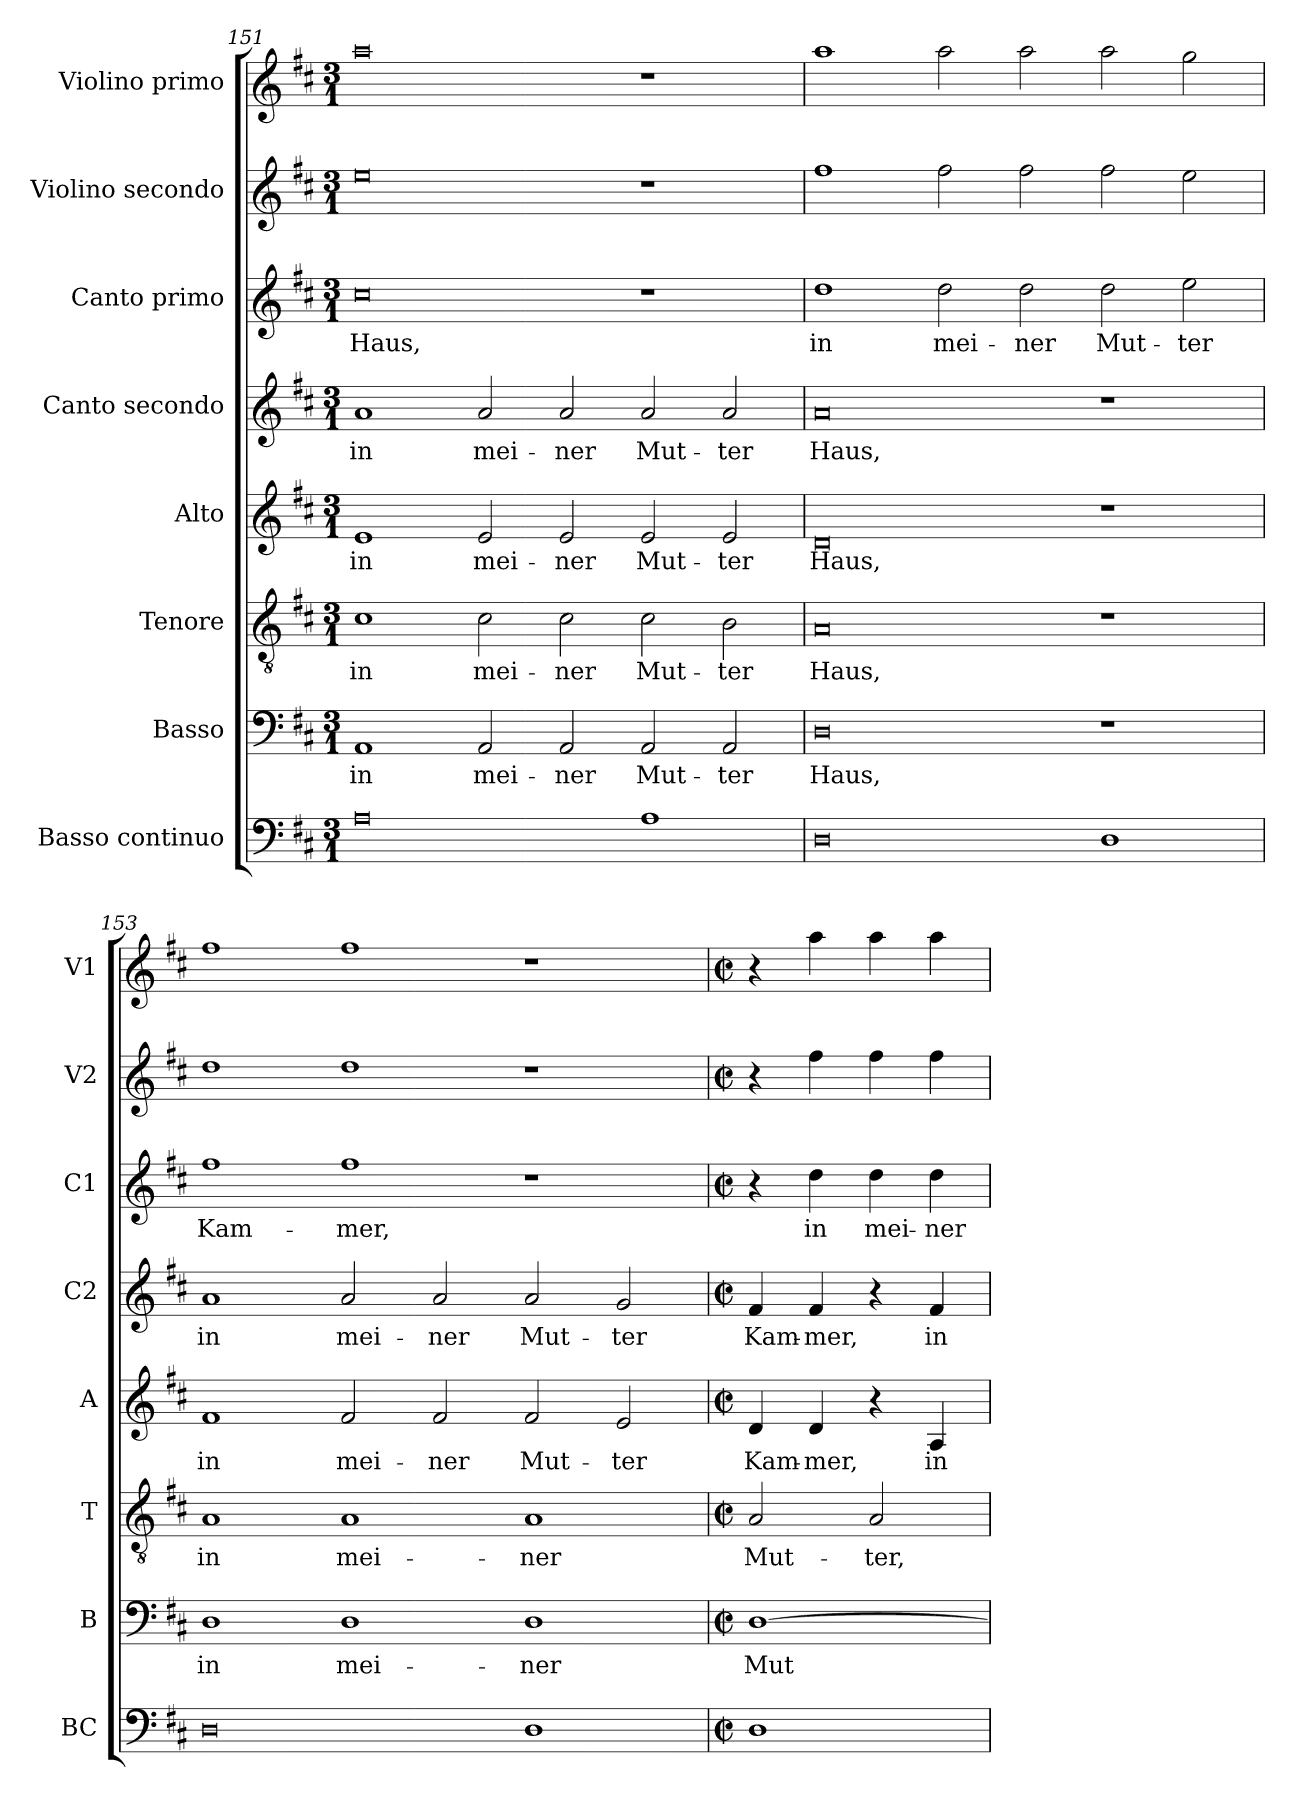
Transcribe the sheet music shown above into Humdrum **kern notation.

**kern	**kern	**text	**kern	**text	**kern	**text	**kern	**text	**kern	**text	**kern	**kern
*part8	*part7	*part7	*part6	*part6	*part5	*part5	*part4	*part4	*part3	*part3	*part2	*part1
*staff8	*staff7	*staff7	*staff6	*staff6	*staff5	*staff5	*staff4	*staff4	*staff3	*staff3	*staff2	*staff1
*I"Basso continuo	*I"Basso	*	*I"Tenore	*	*I"Alto	*	*I"Canto secondo	*	*I"Canto primo	*	*I"Violino secondo	*I"Violino primo
*I'BC	*I'B	*	*I'T	*	*I'A	*	*I'C2	*	*I'C1	*	*I'V2	*I'V1
*clefF4	*clefF4	*	*clefGv2	*	*clefG2	*	*clefG2	*	*clefG2	*	*clefG2	*clefG2
*k[f#c#]	*k[f#c#]	*	*k[f#c#]	*	*k[f#c#]	*	*k[f#c#]	*	*k[f#c#]	*	*k[f#c#]	*k[f#c#]
*D:	*D:	*	*D:	*	*D:	*	*D:	*	*D:	*	*D:	*D:
*M3/1	*M3/1	*	*M3/1	*	*M3/1	*	*M3/1	*	*M3/1	*	*M3/1	*M3/1
=151	=151	=151	=151	=151	=151	=151	=151	=151	=151	=151	=151	=151
!	!	!LO:LY:b	!	!LO:LY:b	!	!LO:LY:b	!	!LO:LY:b	!	!LO:LY:b	!	!
0A	1AA	in	1c#	in	1e	in	1a	in	0cc#	Haus,	0ee	0aa
!	!	!LO:LY:b	!	!LO:LY:b	!	!LO:LY:b	!	!LO:LY:b	!	!	!	!
.	2AA/	mei-	2c#\	mei-	2e/	mei-	2a/	mei-	.	.	.	.
!	!	!LO:LY:b	!	!LO:LY:b	!	!LO:LY:b	!	!LO:LY:b	!	!	!	!
.	2AA/	-ner	2c#\	-ner	2e/	-ner	2a/	-ner	.	.	.	.
!	!	!LO:LY:b	!	!LO:LY:b	!	!LO:LY:b	!	!LO:LY:b	!	!	!	!
1A	2AA/	Mut-	2c#\	Mut-	2e/	Mut-	2a/	Mut-	1r	.	1r	1r
!	!	!LO:LY:b	!	!LO:LY:b	!	!LO:LY:b	!	!LO:LY:b	!	!	!	!
.	2AA/	-ter	2B\	-ter	2e/	-ter	2a/	-ter	.	.	.	.
=152	=152	=152	=152	=152	=152	=152	=152	=152	=152	=152	=152	=152
!	!	!LO:LY:b	!	!LO:LY:b	!	!LO:LY:b	!	!LO:LY:b	!	!LO:LY:b	!	!
0D	0D	Haus,	0A	Haus,	0d	Haus,	0a	Haus,	1dd	in	1ff#	1aa
!	!	!	!	!	!	!	!	!	!	!LO:LY:b	!	!
.	.	.	.	.	.	.	.	.	2dd\	mei-	2ff#\	2aa\
!	!	!	!	!	!	!	!	!	!	!LO:LY:b	!	!
.	.	.	.	.	.	.	.	.	2dd\	-ner	2ff#\	2aa\
!	!	!	!	!	!	!	!	!	!	!LO:LY:b	!	!
1D	1r	.	1r	.	1r	.	1r	.	2dd\	Mut-	2ff#\	2aa\
!	!	!	!	!	!	!	!	!	!	!LO:LY:b	!	!
.	.	.	.	.	.	.	.	.	2ee\	-ter	2ee\	2gg\
=153	=153	=153	=153	=153	=153	=153	=153	=153	=153	=153	=153	=153
!	!	!LO:LY:b	!	!LO:LY:b	!	!LO:LY:b	!	!LO:LY:b	!	!LO:LY:b	!	!
0D	1D	in	1A	in	1f#	in	1a	in	1ff#	Kam-	1dd	1ff#
!	!	!LO:LY:b	!	!LO:LY:b	!	!LO:LY:b	!	!LO:LY:b	!	!LO:LY:b	!	!
.	1D	mei-	1A	mei-	2f#/	mei-	2a/	mei-	1ff#	-mer,	1dd	1ff#
!	!	!	!	!	!	!LO:LY:b	!	!LO:LY:b	!	!	!	!
.	.	.	.	.	2f#/	-ner	2a/	-ner	.	.	.	.
!	!	!LO:LY:b	!	!LO:LY:b	!	!LO:LY:b	!	!LO:LY:b	!	!	!	!
1D	1D	-ner	1A	-ner	2f#/	Mut-	2a/	Mut-	1r	.	1r	1r
!	!	!	!	!	!	!LO:LY:b	!	!LO:LY:b	!	!	!	!
.	.	.	.	.	2e/	-ter	2g/	-ter	.	.	.	.
!!LO:LB:g=z
=154	=154	=154	=154	=154	=154	=154	=154	=154	=154	=154	=154	=154
*M2/2	*M2/2	*	*M2/2	*	*M2/2	*	*M2/2	*	*M2/2	*	*M2/2	*M2/2
*met(c|)	*met(c|)	*	*met(c|)	*	*met(c|)	*	*met(c|)	*	*met(c|)	*	*met(c|)	*met(c|)
!	!	!LO:LY:b	!	!LO:LY:b	!	!LO:LY:b	!	!LO:LY:b	!	!	!	!
1D	[1D	Mut-	2A/	Mut-	4d/	Kam-	4f#/	Kam-	4r	.	4r	4r
!	!	!	!	!	!	!LO:LY:b	!	!LO:LY:b	!	!LO:LY:b	!	!
.	.	.	.	.	4d/	-mer,	4f#/	-mer,	4dd\	in	4ff#\	4aa\
!	!	!	!	!LO:LY:b	!	!	!	!	!	!LO:LY:b	!	!
.	.	.	2A/	-ter,	4r	.	4r	.	4dd\	mei-	4ff#\	4aa\
!	!	!	!	!	!	!LO:LY:b	!	!LO:LY:b	!	!LO:LY:b	!	!
.	.	.	.	.	4A/	in	4f#/	in	4dd\	-ner	4ff#\	4aa\
=	=	=	=	=	=	=	=	=	=	=	=	=
*-	*-	*-	*-	*-	*-	*-	*-	*-	*-	*-	*-	*-
